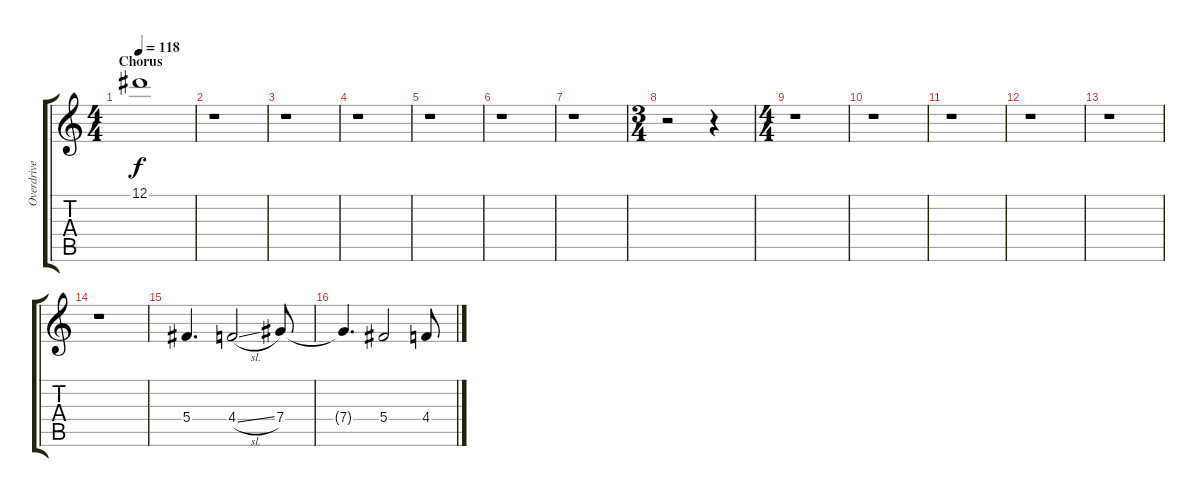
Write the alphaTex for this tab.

\track ("Overdrive Guitar" "Overdrive ") {instrument overdrivenguitar}
\staff {score tabs}
\tuning (Eb4 Bb3 Gb3 Db3 Ab2 Eb2) {hide}
\ts (4 4)
\section ("" "Chorus")
\tempo 118
\clef g2
\ks c
12.1{t}.1{dy f} |
r.1 |
r.1 |
r.1 |
r.1 |
r.1 |
r.1 |
\ts (3 4)
r.2 r.4 |
\ts (4 4)
r.1 |
r.1 |
r.1 |
r.1 |
r.1 |
r.1 |
5.4.4{d instrument electricguitarjazz} 4.4{sl}.2 7.4.8 |
7.4{t}.4{d} 5.4.2 4.4.8
